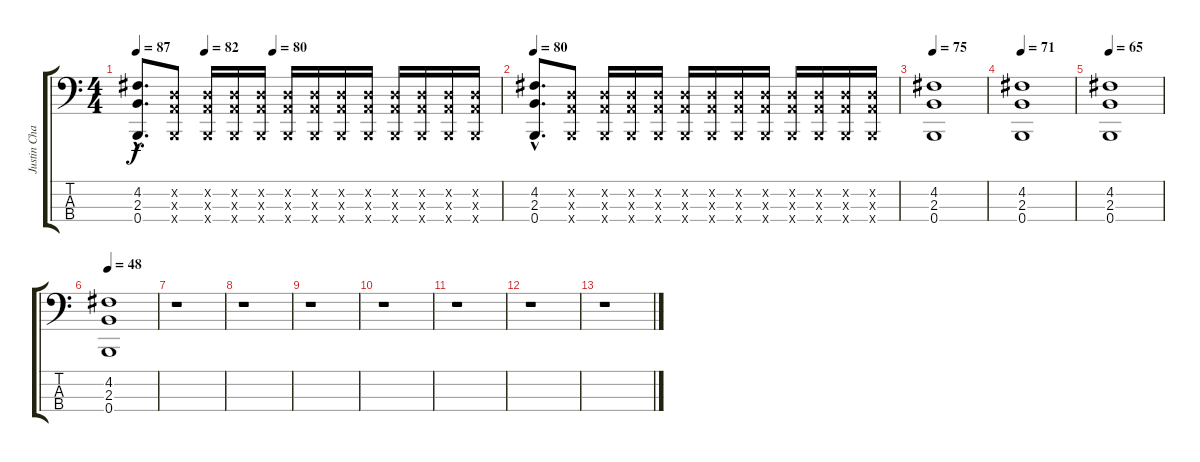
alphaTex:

\track ("Justin Chancellor (Drop B)" "Justin Cha") {instrument electricbassfinger}
\staff {score tabs}
\tuning (G2 D2 A1 B0) {hide}
\ts (4 4)
\tempo 87
\tempo (82 0.1875)
\tempo (80 0.375)
\clef f4
\ks c
(4.2{hac} 2.3{hac} 0.4{hac}).8{d dy f} (0.2{x} 0.3{x} 0.4{x}).8 (0.2{x} 0.3{x} 0.4{x}).16 (0.2{x} 0.3{x} 0.4{x}).16 (0.2{x} 0.3{x} 0.4{x}).16 (0.2{x} 0.3{x} 0.4{x}).16 (0.2{x} 0.3{x} 0.4{x}).16 (0.2{x} 0.3{x} 0.4{x}).16 (0.2{x} 0.3{x} 0.4{x}).16 (0.2{x} 0.3{x} 0.4{x}).16 (0.2{x} 0.3{x} 0.4{x}).16 (0.2{x} 0.3{x} 0.4{x}).16 (0.2{x} 0.3{x} 0.4{x}).16 |
\tempo 80
(4.2{hac} 2.3{hac} 0.4{hac}).8{d} (0.2{x} 0.3{x} 0.4{x}).8 (0.2{x} 0.3{x} 0.4{x}).16 (0.2{x} 0.3{x} 0.4{x}).16 (0.2{x} 0.3{x} 0.4{x}).16 (0.2{x} 0.3{x} 0.4{x}).16 (0.2{x} 0.3{x} 0.4{x}).16 (0.2{x} 0.3{x} 0.4{x}).16 (0.2{x} 0.3{x} 0.4{x}).16 (0.2{x} 0.3{x} 0.4{x}).16 (0.2{x} 0.3{x} 0.4{x}).16 (0.2{x} 0.3{x} 0.4{x}).16 (0.2{x} 0.3{x} 0.4{x}).16 |
\tempo 75
(4.2 2.3 0.4).1 |
\tempo 71
(4.2 2.3 0.4).1 |
\tempo 65
(4.2 2.3 0.4).1 |
\tempo 48
(4.2 2.3 0.4).1 |
r.1 |
r.1 |
r.1 |
r.1 |
r.1 |
r.1 |
r.1
